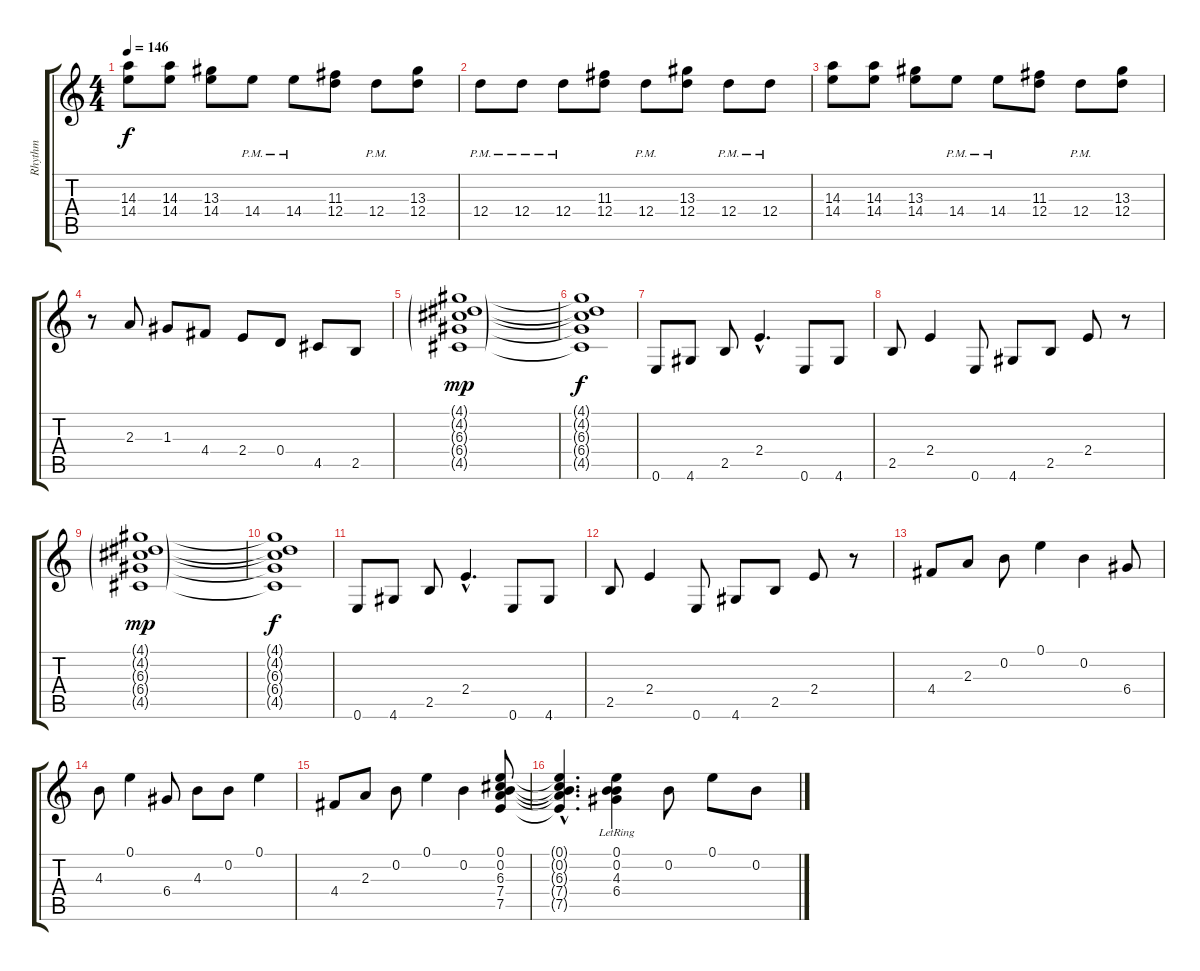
\track ("Rhythm" "Rhythm") {instrument distortionguitar}
\staff {score tabs}
\tuning (E4 B3 G3 D3 A2 E2) {hide}
\ts (4 4)
\tempo 146
\clef g2
\ks c
(14.3 14.4).8{dy f} (14.3 14.4).8 (13.3 14.4).8 14.4{pm}.8 14.4{pm}.8 (11.3 12.4).8 12.4{pm}.8 (13.3 12.4).8 |
12.4{pm}.8 12.4{pm}.8 12.4{pm}.8 (11.3 12.4).8 12.4{pm}.8 (13.3 12.4).8 12.4{pm}.8 12.4{pm}.8 |
(14.3 14.4).8 (14.3 14.4).8 (13.3 14.4).8 14.4{pm}.8 14.4{pm}.8 (11.3 12.4).8 12.4{pm}.8 (13.3 12.4).8 |
r.8 2.3.8 1.3.8 4.4.8 2.4.8 0.4.8 4.5.8 2.5.8 |
(4.1{g} 4.2{g} 6.3{g} 6.4{g} 4.5{g}).1{dy mp} |
(4.1{t} 4.2{t} 6.3{t} 6.4{t} 4.5{t}).1{dy f} |
0.6.8 4.6.8 2.5.8 2.4{hac}.4{d} 0.6.8 4.6.8 |
2.5.8 2.4.4 0.6.8 4.6.8 2.5.8 2.4.8 r.8 |
(4.1{g} 4.2{g} 6.3{g} 6.4{g} 4.5{g}).1{dy mp} |
(4.1{t} 4.2{t} 6.3{t} 6.4{t} 4.5{t}).1{dy f} |
0.6.8 4.6.8 2.5.8 2.4{hac}.4{d} 0.6.8 4.6.8 |
2.5.8 2.4.4 0.6.8 4.6.8 2.5.8 2.4.8 r.8 |
4.4.8 2.3.8 0.2.8 0.1.4 0.2.4 6.4.8 |
4.3.8 0.1.4 6.4.8 4.3.8 0.2.8 0.1.4 |
4.4.8 2.3.8 0.2.8 0.1.4 0.2.4 (0.1 0.2 6.3 7.4 7.5).8 |
(0.1{hac t} 0.2{hac t} 6.3{hac t} 7.4{hac t} 7.5{hac t}).4{d} (0.1{lr} 0.2 4.3 6.4).4 0.2.8 0.1.8 0.2.8
